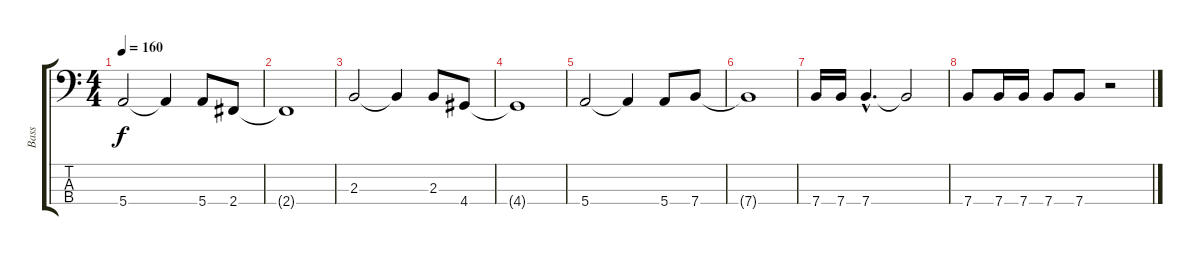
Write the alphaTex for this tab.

\track ("Bass" "Bass") {instrument electricbassfinger}
\staff {score tabs}
\tuning (G2 D2 A1 E1) {hide}
\ts (4 4)
\tempo 160
\clef f4
\ks c
5.4.2{dy f} 5.4{t}.4 5.4.8 2.4.8 |
2.4{t}.1 |
2.3.2 2.3{t}.4 2.3.8 4.4.8 |
4.4{t}.1 |
5.4.2 5.4{t}.4 5.4.8 7.4.8 |
7.4{t}.1 |
7.4.16 7.4.16 7.4{hac}.4{d} 7.4{t}.2 |
7.4.8 7.4.16 7.4.16 7.4.8 7.4.8 r.2
